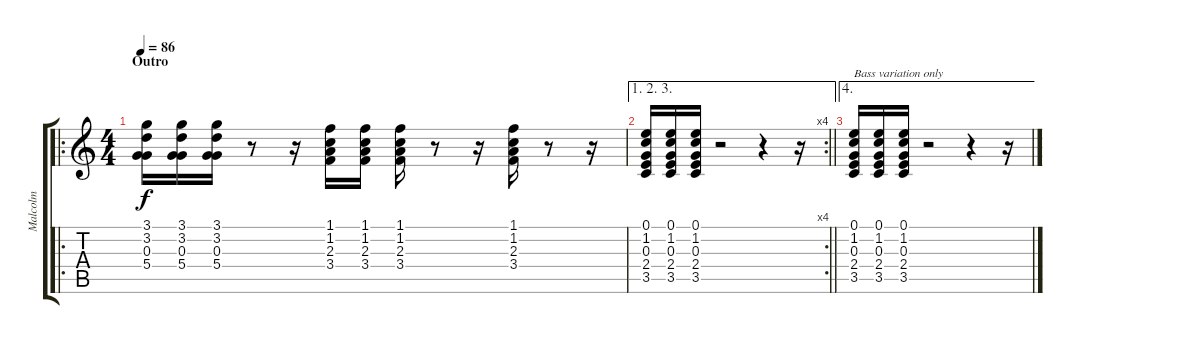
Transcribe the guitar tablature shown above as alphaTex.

\track ("Malcolm" "Malcolm") {instrument overdrivenguitar}
\staff {score tabs}
\tuning (E4 B3 G3 D3 A2 E2) {hide}
\ro
\ts (4 4)
\section ("" "Outro")
\tempo 86
\clef g2
\ks c
(3.1 3.2 0.3 5.4).16{dy f volume 10} (3.1 3.2 0.3 5.4).16 (3.1 3.2 0.3 5.4).16 r.8 r.16 (1.1 1.2 2.3 3.4).16 (1.1 1.2 2.3 3.4).16 (1.1 1.2 2.3 3.4).16 r.8 r.16 (1.1 1.2 2.3 3.4).16 r.8 r.16 |
\ae (1 2 3)
\rc 4
\barLineRight lightlight
(0.1 1.2 0.3 2.4 3.5).16 (0.1 1.2 0.3 2.4 3.5).16 (0.1 1.2 0.3 2.4 3.5).16 r.2 r.4 r.16 |
\ae 4
(0.1 1.2 0.3 2.4 3.5).16{txt "Bass variation only"} (0.1 1.2 0.3 2.4 3.5).16 (0.1 1.2 0.3 2.4 3.5).16 r.2 r.4 r.16
